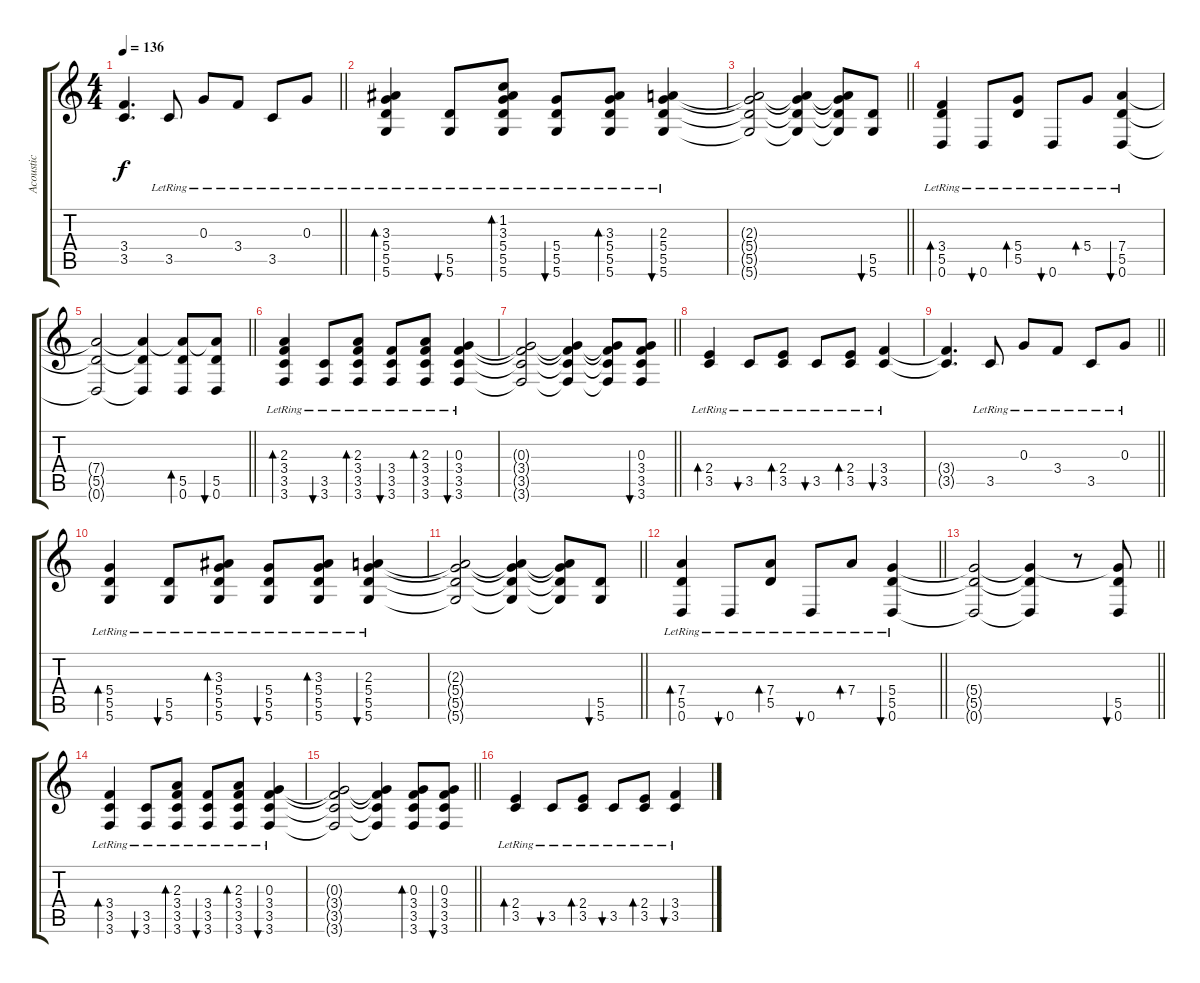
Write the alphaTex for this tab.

\track ("Acoustic" "Acoustic") {instrument overdrivenguitar}
\staff {score tabs}
\tuning (E4 B3 G3 D3 A2 D2) {hide}
\ts (4 4)
\tempo 136
\clef g2
\barLineRight lightlight
\ks c
(3.4{t} 3.5{t}).4{d dy f} 3.5{lr}.8 0.3{lr}.8 3.4{lr}.8 3.5{lr}.8 0.3{lr}.8 |
(3.3{lr} 5.4{lr} 5.5{lr} 5.6).4{bd 60} (5.5{lr} 5.6).8{bu 60} (1.2{lr} 3.3{lr} 5.4{lr} 5.5{lr} 5.6).8{bd 60} (5.4{lr} 5.5{lr} 5.6).8{bu 60} (3.3{lr} 5.4{lr} 5.5{lr} 5.6).8{bd 60} (2.3{lr} 5.4{lr} 5.5{lr} 5.6).4{bu 60} |
\barLineRight lightlight
(2.3{t} 5.4{t} 5.5{t} 5.6{t}).2 (2.3{t} 5.4{t} 5.5{t} 5.6{t}).4 (2.3{t} 5.4{t} 5.5{t} 5.6{t}).8 (5.5 5.6).8{bu 60} |
(3.4{lr} 5.5{lr} 0.6{lr}).4{bd 60} 0.6{lr}.8{bu 60} (5.4{lr} 5.5{lr}).8{bd 60} 0.6{lr}.8{bu 60} 5.4{lr}.8{bd 60} (7.4{lr} 5.5{lr} 0.6{lr}).4{bu 60} |
\barLineRight lightlight
(7.4{t} 5.5{t} 0.6{t}).2 (7.4{t} 5.5{t} 0.6{t}).4 (7.4{t} 5.5 0.6).8{bd 60} (7.4{t} 5.5 0.6).8{bu 60} |
(2.3{lr} 3.4{lr} 3.5{lr} 3.6).4{bd 60} (3.5{lr} 3.6).8{bu 60} (2.3{lr} 3.4{lr} 3.5{lr} 3.6).8{bd 60} (3.4{lr} 3.5{lr} 3.6).8{bu 60} (2.3{lr} 3.4{lr} 3.5{lr} 3.6).8{bd 60} (0.3{lr} 3.4{lr} 3.5{lr} 3.6).4{bu 60} |
\barLineRight lightlight
(0.3{t} 3.4{t} 3.5{t} 3.6{t}).2 (0.3{t} 3.4{t} 3.5{t} 3.6{t}).4 (0.3{t} 3.4{t} 3.5{t} 3.6{t}).8 (0.3 3.4 3.5 3.6).8{bu 60} |
(2.4{lr} 3.5{lr}).4{bd 60} 3.5{lr}.8{bu 60} (2.4{lr} 3.5{lr}).8{bd 60} 3.5{lr}.8{bu 60} (2.4{lr} 3.5{lr}).8{bd 60} (3.4{lr} 3.5{lr}).4{bu 60} |
\barLineRight lightlight
(3.4{t} 3.5{t}).4{d} 3.5{lr}.8 0.3{lr}.8 3.4{lr}.8 3.5{lr}.8 0.3{lr}.8 |
(5.4{lr} 5.5{lr} 5.6).4{bd 60} (5.5{lr} 5.6).8{bu 60} (3.3{lr} 5.4{lr} 5.5{lr} 5.6).8{bd 60} (5.4{lr} 5.5{lr} 5.6).8{bu 60} (3.3{lr} 5.4{lr} 5.5{lr} 5.6).8{bd 60} (2.3{lr} 5.4{lr} 5.5{lr} 5.6).4{bu 60} |
\barLineRight lightlight
(2.3{t} 5.4{t} 5.5{t} 5.6{t}).2 (2.3{t} 5.4{t} 5.5{t} 5.6{t}).4 (2.3{t} 5.4{t} 5.5{t} 5.6{t}).8 (5.5 5.6).8{bu 60} |
\barLineRight lightlight
(7.4{lr} 5.5{lr} 0.6{lr}).4{bd 60} 0.6{lr}.8{bu 60} (7.4{lr} 5.5{lr}).8{bd 60} 0.6{lr}.8{bu 60} 7.4{lr}.8{bd 60} (5.4{lr} 5.5{lr} 0.6{lr}).4{bu 60} |
\barLineRight lightlight
(5.4{t} 5.5{t} 0.6{t}).2 (5.4{t} 5.5{t} 0.6{t}).4 r.8 (5.4{t} 5.5 0.6).8{bu 60} |
(3.4{lr} 3.5{lr} 3.6).4{bd 60} (3.5{lr} 3.6).8{bu 60} (2.3{lr} 3.4{lr} 3.5{lr} 3.6).8{bd 60} (3.4{lr} 3.5{lr} 3.6).8{bu 60} (2.3{lr} 3.4{lr} 3.5{lr} 3.6).8{bd 60} (0.3{lr} 3.4{lr} 3.5{lr} 3.6).4{bu 60} |
\barLineRight lightlight
(0.3{t} 3.4{t} 3.5{t} 3.6{t}).2 (0.3{t} 3.4{t} 3.5{t} 3.6{t}).4 (0.3 3.4 3.5 3.6).8{bd 60} (0.3 3.4 3.5 3.6).8{bu 60} |
(2.4{lr} 3.5{lr}).4{bd 60} 3.5{lr}.8{bu 60} (2.4{lr} 3.5{lr}).8{bd 60} 3.5{lr}.8{bu 60} (2.4{lr} 3.5{lr}).8{bd 60} (3.4{lr} 3.5{lr}).4{bu 60}
